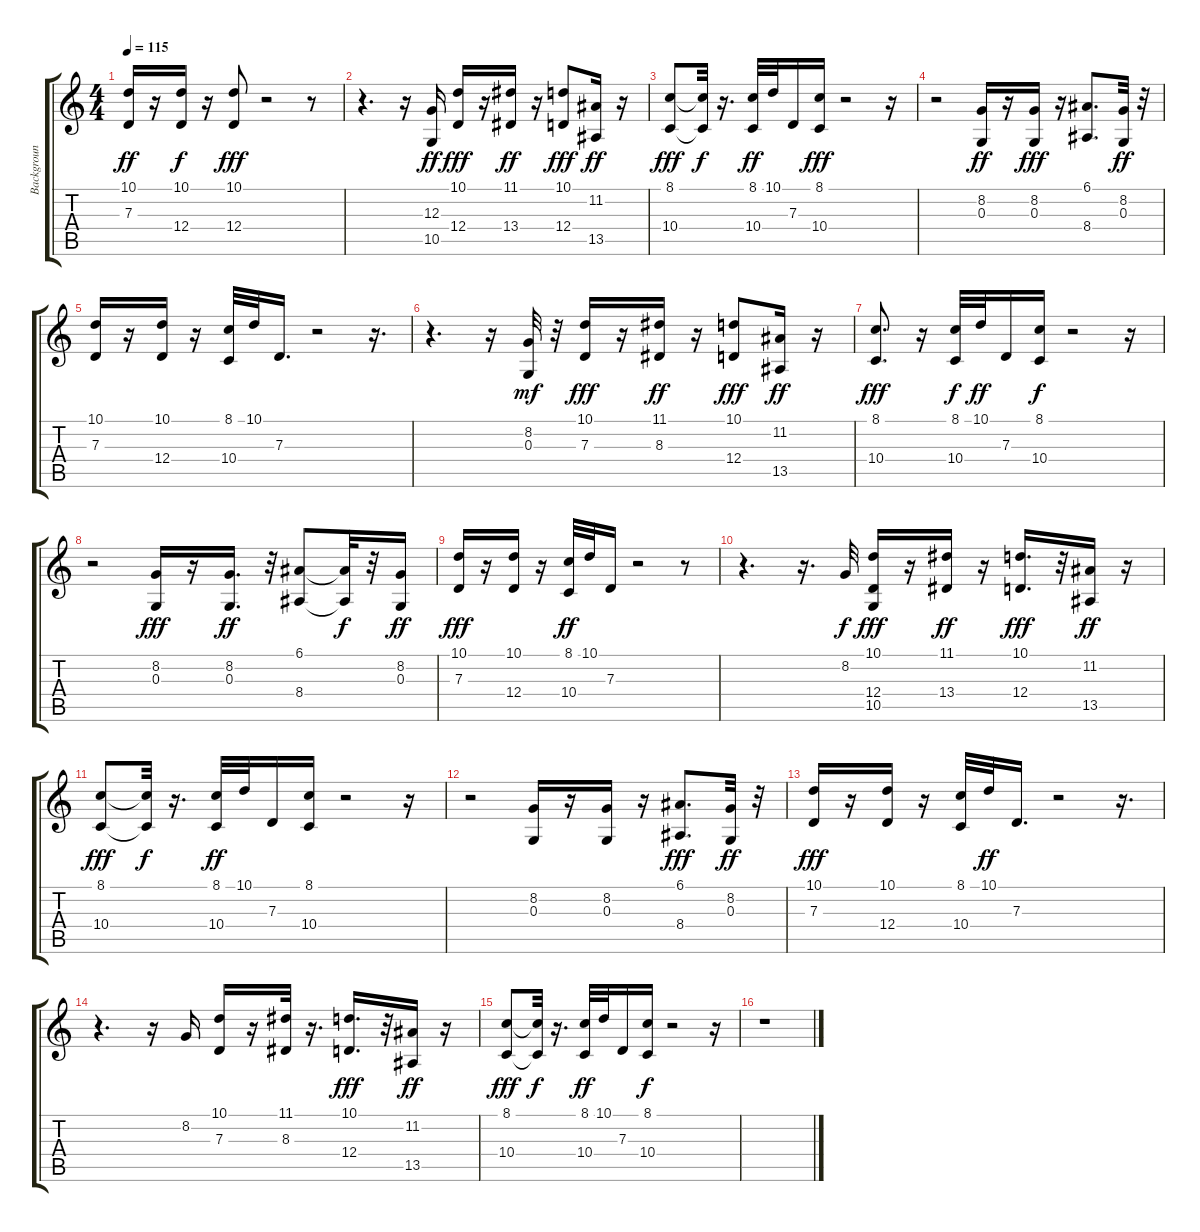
\track ("Backgroun" "Backgroun") {instrument blownbottle}
\staff {score tabs}
\tuning (E4 B3 G3 D3 A2 E2) {hide}
\ts (4 4)
\tempo 115
\clef g2
\ks c
(10.1 7.3).16{dy ff} r.16 (10.1 12.4).16{dy f} r.16 (10.1 12.4).8{dy fff} r.2 r.8 |
r.4{d} r.16 (12.3 10.5).16{dy ff} (10.1 12.4).16{dy fff} r.16 (11.1 13.4).16{dy ff} r.16 (10.1 12.4).8{dy fff} (11.2 13.5).16{dy ff} r.16 |
(8.1 10.4).8{dy fff} (8.1{t} 10.4{t}).32{dy f} r.16{d} (8.1 10.4).32{dy ff} 10.1.32 7.3.16 (8.1 10.4).16{dy fff} r.2 r.16 |
r.2 (8.2 0.3).16{dy ff} r.16 (8.2 0.3).16{dy fff} r.16 (6.1 8.4).8{d} (8.2 0.3).32{dy ff} r.32 |
(10.1 7.3).16 r.16 (10.1 12.4).16 r.16 (8.1 10.4).32 10.1.32 7.3.16{d} r.2 r.16{d} |
r.4{d} r.16 (8.2 0.3).32{dy mf} r.32 (10.1 7.3).16{dy fff} r.16 (11.1 8.3).16{dy ff} r.16 (10.1 12.4).8{dy fff} (11.2 13.5).16{dy ff} r.16 |
(8.1 10.4).8{d dy fff} r.16 (8.1 10.4).32{dy f} 10.1.32{dy ff} 7.3.16 (8.1 10.4).16{dy f} r.2 r.16 |
r.2 (8.2 0.3).16{dy fff} r.16 (8.2 0.3).16{d dy ff} r.32 (6.1 8.4).8 (6.1{t} 8.4{t}).32{dy f} r.32 (8.2 0.3).16{dy ff} |
(10.1 7.3).16{dy fff} r.16 (10.1 12.4).16 r.16 (8.1 10.4).32{dy ff} 10.1.32 7.3.16 r.2 r.8 |
r.4{d} r.16{d} 8.2.32{dy f} (10.1 12.4 10.5).16{dy fff} r.16 (11.1 13.4).16{dy ff} r.16 (10.1 12.4).16{d dy fff} r.32 (11.2 13.5).16{dy ff} r.16 |
(8.1 10.4).8{dy fff} (8.1{t} 10.4{t}).32{dy f} r.16{d} (8.1 10.4).32{dy ff} 10.1.32 7.3.16 (8.1 10.4).16 r.2 r.16 |
r.2 (8.2 0.3).16 r.16 (8.2 0.3).16 r.16 (6.1 8.4).8{d dy fff} (8.2 0.3).32{dy ff} r.32 |
(10.1 7.3).16{dy fff} r.16 (10.1 12.4).16 r.16 (8.1 10.4).32 10.1.32{dy ff} 7.3.16{d} r.2 r.16{d} |
r.4{d} r.16 8.2.16 (10.1 7.3).16 r.16 (11.1 8.3).32 r.16{d} (10.1 12.4).16{d dy fff} r.32 (11.2 13.5).16{dy ff} r.16 |
(8.1 10.4).8{dy fff} (8.1{t} 10.4{t}).32{dy f} r.16{d} (8.1 10.4).32{dy ff} 10.1.32 7.3.16 (8.1 10.4).16{dy f} r.2 r.16 |
r.1
